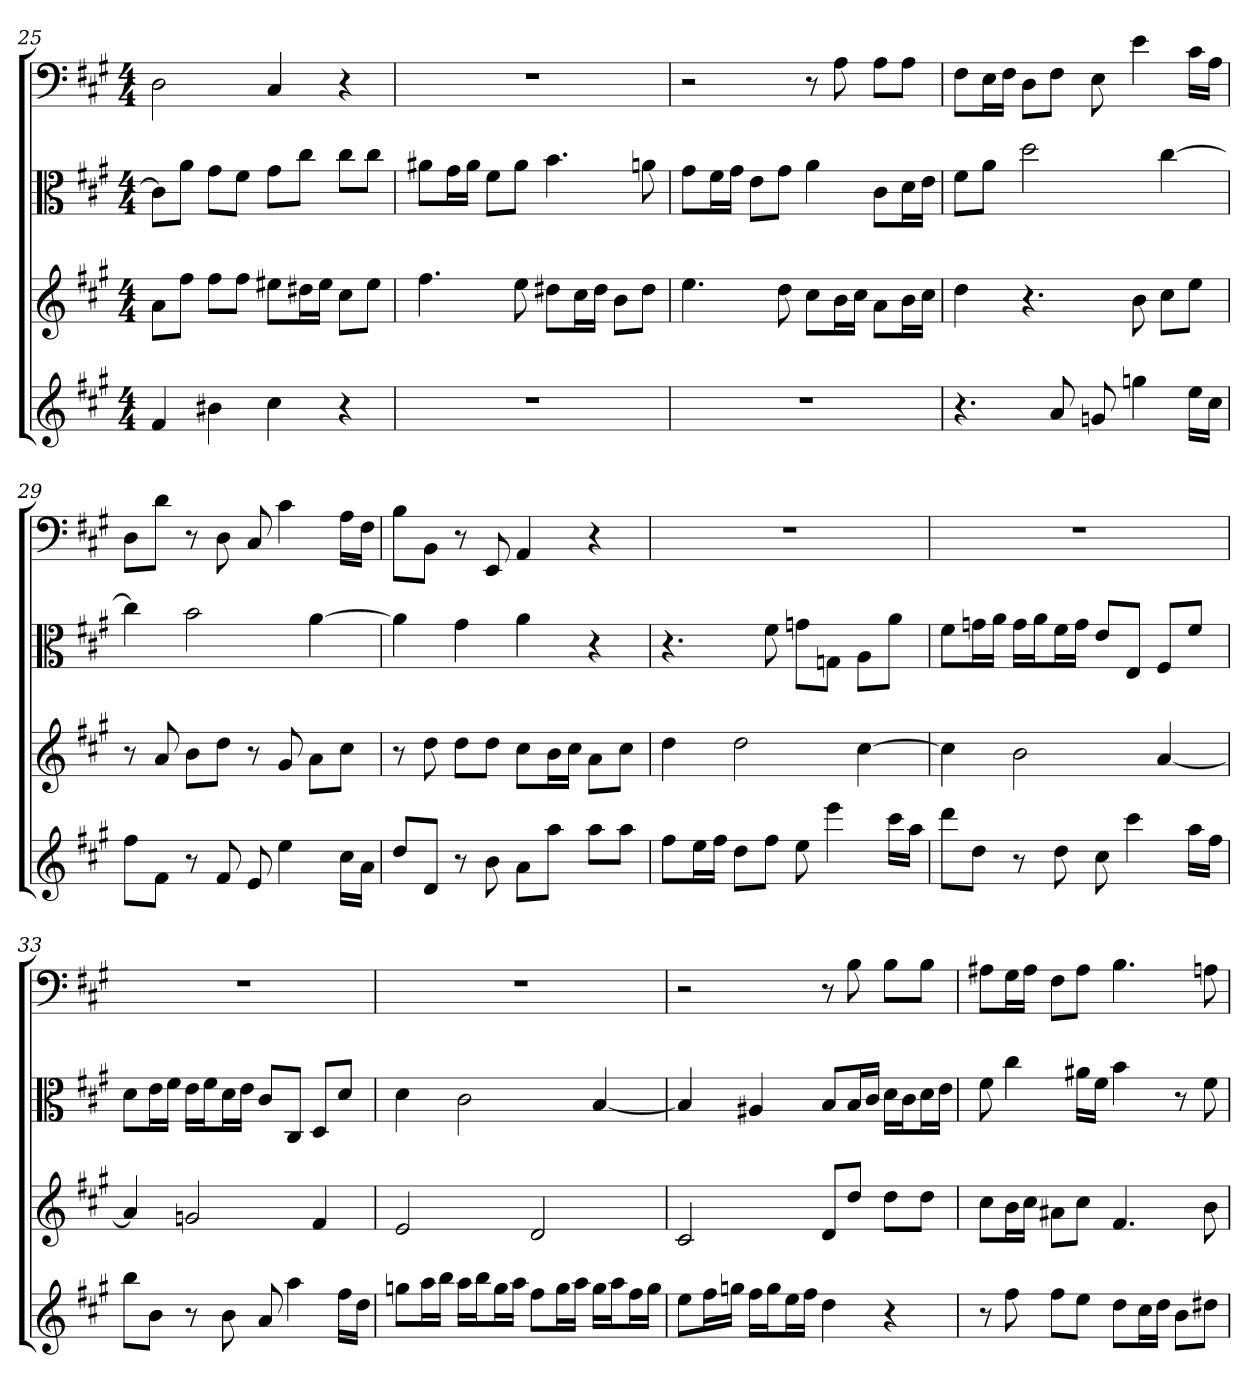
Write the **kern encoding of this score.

**kern	**kern	**kern	**kern
*part4	*part3	*part2	*part1
*staff4	*staff3	*staff2	*staff1
*	*	*clefC3	*clefF4
*k[f#c#g#]	*k[f#c#g#]	*k[f#c#g#]	*k[f#c#g#]
*A:	*A:	*A:	*A:
*M4/4	*M4/4	*M4/4	*M4/4
=25	=25	=25	=25
4f#	8aL	8c#\L]	2D
.	8ff#J	8a\J	.
4b#X	8ff#L	8g#\L	.
.	8ff#J	8f#\J	.
4cc#	8ee#XL	8g#\L	4C#
.	16dd#XL	8cc#\J	.
.	16ee#JJ	.	.
4r	8cc#L	8cc#\L	4r
.	8ee#J	8cc#\J	.
=26	=26	=26	=26
1r	4.ff#	8a#X\L	1r
.	.	16g#\L	.
.	.	16a#\JJ	.
.	.	8f#\L	.
.	8ee	8a#\J	.
.	8dd#XL	4.b	.
.	16cc#L	.	.
.	16dd#JJ	.	.
.	8bL	.	.
.	8dd#J	8an	.
=27	=27	=27	=27
1r	4.ee	8g#\L	2r
.	.	16f#\L	.
.	.	16g#\JJ	.
.	.	8e\L	.
.	8dd	8g#\J	.
.	8cc#L	4a	8r
.	16bL	.	8A
.	16cc#JJ	.	.
.	8aL	8c#\L	8A\L
.	16bL	16d\L	8A\J
.	16cc#JJ	16e\JJ	.
=28	=28	=28	=28
4.r	4dd	8f#\L	8F#\L
.	.	8a\J	16E\L
.	.	.	16F#\JJ
.	4.r	2dd	8D\L
8a	.	.	8F#\J
8gn	.	.	8E
4ggn	8b	.	4e
.	8cc#L	[4cc#	.
16eeLL	8eeJ	.	16c#\LL
16cc#JJ	.	.	16A\JJ
=29	=29	=29	=29
8ff#L	8r	4cc#]	8D\L
8f#J	8a	.	8d\J
8r	8bL	2b	8r
8f#	8ddJ	.	8D
8e	8r	.	8C#
4ee	8g#	.	4c#
.	8aL	[4a	.
16cc#LL	8cc#J	.	16A\LL
16aJJ	.	.	16F#\JJ
=30	=30	=30	=30
8ddL	8r	4a]	8B\L
8dJ	8dd	.	8BB\J
8r	8ddL	4g#	8r
8b	8ddJ	.	8EE
8aL	8cc#L	4a	4AA
8aaJ	16bL	.	.
.	16cc#JJ	.	.
8aaL	8aL	4r	4r
8aaJ	8cc#J	.	.
=31	=31	=31	=31
8ff#L	4dd	4.r	1r
16eeL	.	.	.
16ff#JJ	.	.	.
8ddL	2dd	.	.
8ff#J	.	8f#	.
8ee	.	8gn\L	.
4eee	.	8Gn\J	.
.	[4cc#	8A\L	.
16ccc#LL	.	8a\J	.
16aaJJ	.	.	.
=32	=32	=32	=32
8dddL	4cc#]	8f#\L	1r
8ddJ	.	16gn\L	.
.	.	16a\JJ	.
8r	2b	16g\LL	.
.	.	16a\J	.
8dd	.	16f#\L	.
.	.	16g\JJ	.
8cc#	.	8e/L	.
4ccc#	.	8E/J	.
.	[4a	8F#/L	.
16aaLL	.	8f#/J	.
16ff#JJ	.	.	.
=33	=33	=33	=33
8bbL	4a]	8d\L	1r
8bJ	.	16e\L	.
.	.	16f#\JJ	.
8r	2gn	16e\LL	.
.	.	16f#\J	.
8b	.	16d\L	.
.	.	16e\JJ	.
8a	.	8c#/L	.
4aa	.	8C#/J	.
.	4f#	8D/L	.
16ff#LL	.	8d/J	.
16ddJJ	.	.	.
=34	=34	=34	=34
8ggnL	2e	4d	1r
16aaL	.	.	.
16bbJJ	.	.	.
16aaLL	.	2c#	.
16bbJ	.	.	.
16ggL	.	.	.
16aaJJ	.	.	.
8ff#L	2d	.	.
16ggL	.	.	.
16aaJJ	.	.	.
16ggLL	.	[4B	.
16aaJ	.	.	.
16ff#L	.	.	.
16ggJJ	.	.	.
=35	=35	=35	=35
8eeL	2c#	4B]	2r
16ff#L	.	.	.
16ggnJJ	.	.	.
16ff#LL	.	4A#X	.
16ggJ	.	.	.
16eeL	.	.	.
16ff#JJ	.	.	.
4dd	8dL	8B/L	8r
.	8ddJ	16B/L	8B
.	.	16c#/JJ	.
4r	8ddL	16d\LL	8B\L
.	.	16c#\J	.
.	8ddJ	16d\L	8B\J
.	.	16e\JJ	.
=36	=36	=36	=36
8r	8cc#L	8f#	8A#X\L
8ff#	16bL	4cc#	16G#\L
.	16cc#JJ	.	16A#\JJ
8ff#L	8a#XL	.	8F#\L
8eeJ	8cc#J	16a#X\LL	8A#\J
.	.	16f#\JJ	.
8ddL	4.f#	4b	4.B
16cc#L	.	.	.
16ddJJ	.	.	.
8bL	.	8r	.
8dd#XJ	8b	8f#	8An
=	=	=	=
*-	*-	*-	*-
